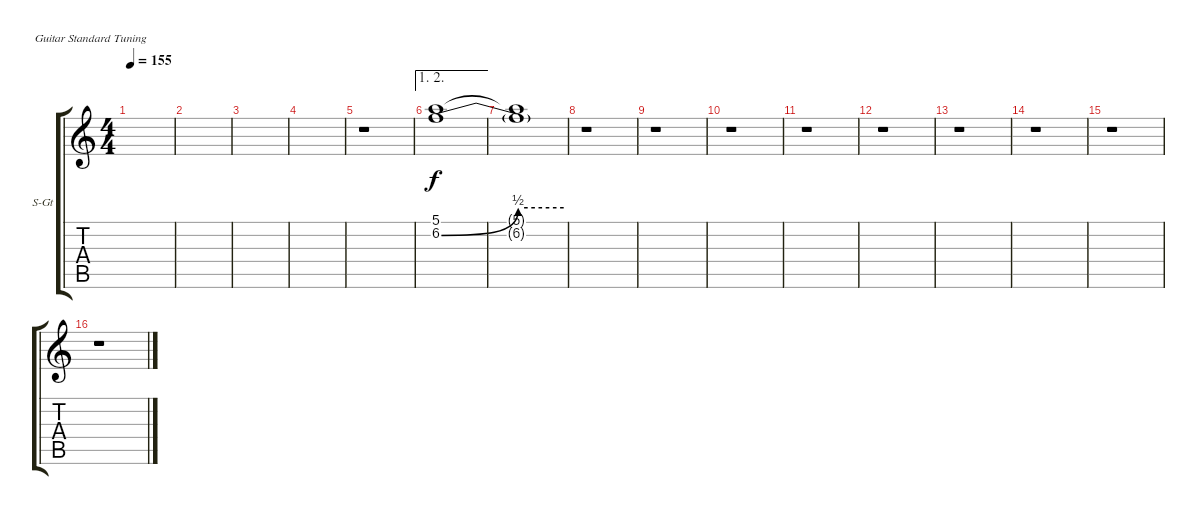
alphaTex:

\bracketExtendMode groupsimilarinstruments
\firstSystemTrackNameOrientation horizontal
\otherSystemsTrackNameOrientation horizontal
\track ("Voice" "S-Gt") {mute instrument lead5charang}
\staff {score tabs}
\tuning (E4 B3 G3 D3 A2 E2)
\displaytranspose 12
\ts (4 4)
\tempo 155
\clef g2
\ks c
|
|
|
|
r.1 |
\ae (1 2)
(5.1 6.2{be (bend 0 0 60 2)}).1 |
(5.1{t} 6.2{be (hold 0 2 60 2) t}).1 |
r.1 |
r.1 |
r.1 |
r.1 |
r.1 |
r.1 |
r.1 |
r.1 |
r.1
